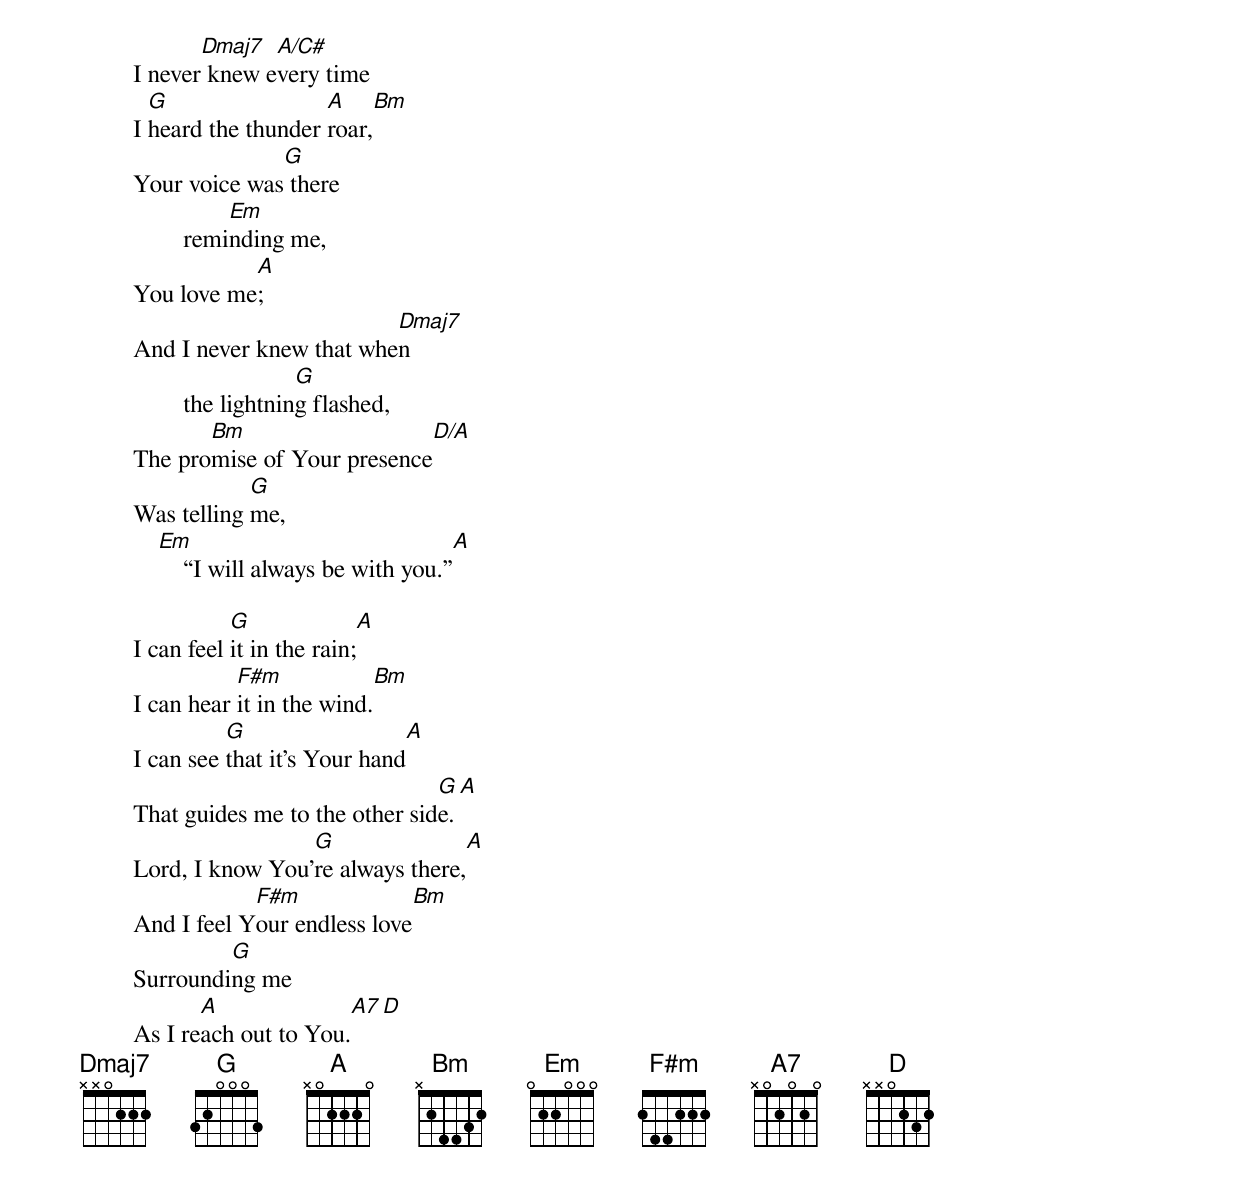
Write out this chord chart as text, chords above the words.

               Dmaj7  A/C#
	I never knew every time
	  G                 A              Bm
	I heard the thunder roar,
	              G
	Your voice was there
		    Em
		reminding me,
	           A
	You love me;
	                         Dmaj7
	And I never knew that when
		            G
		the lightning flashed,
	       Bm                                D/A
	The promise of Your presence
	            G
	Was telling me,
 	    Em                               A
		“I will always be with you.”

	           G                      A
	I can feel it in the rain;
	           F#m                    Bm
	I can hear it in the wind.
	          G                                  A
	I can see that it’s Your hand
	                               G                       A
	That guides me to the other side.
	                 G                                       A
	Lord, I know You’re always there,
	            F#m                            Bm
	And I feel Your endless love
	         G
	Surrounding me
	       A               A7         D
	As I reach out to You.
